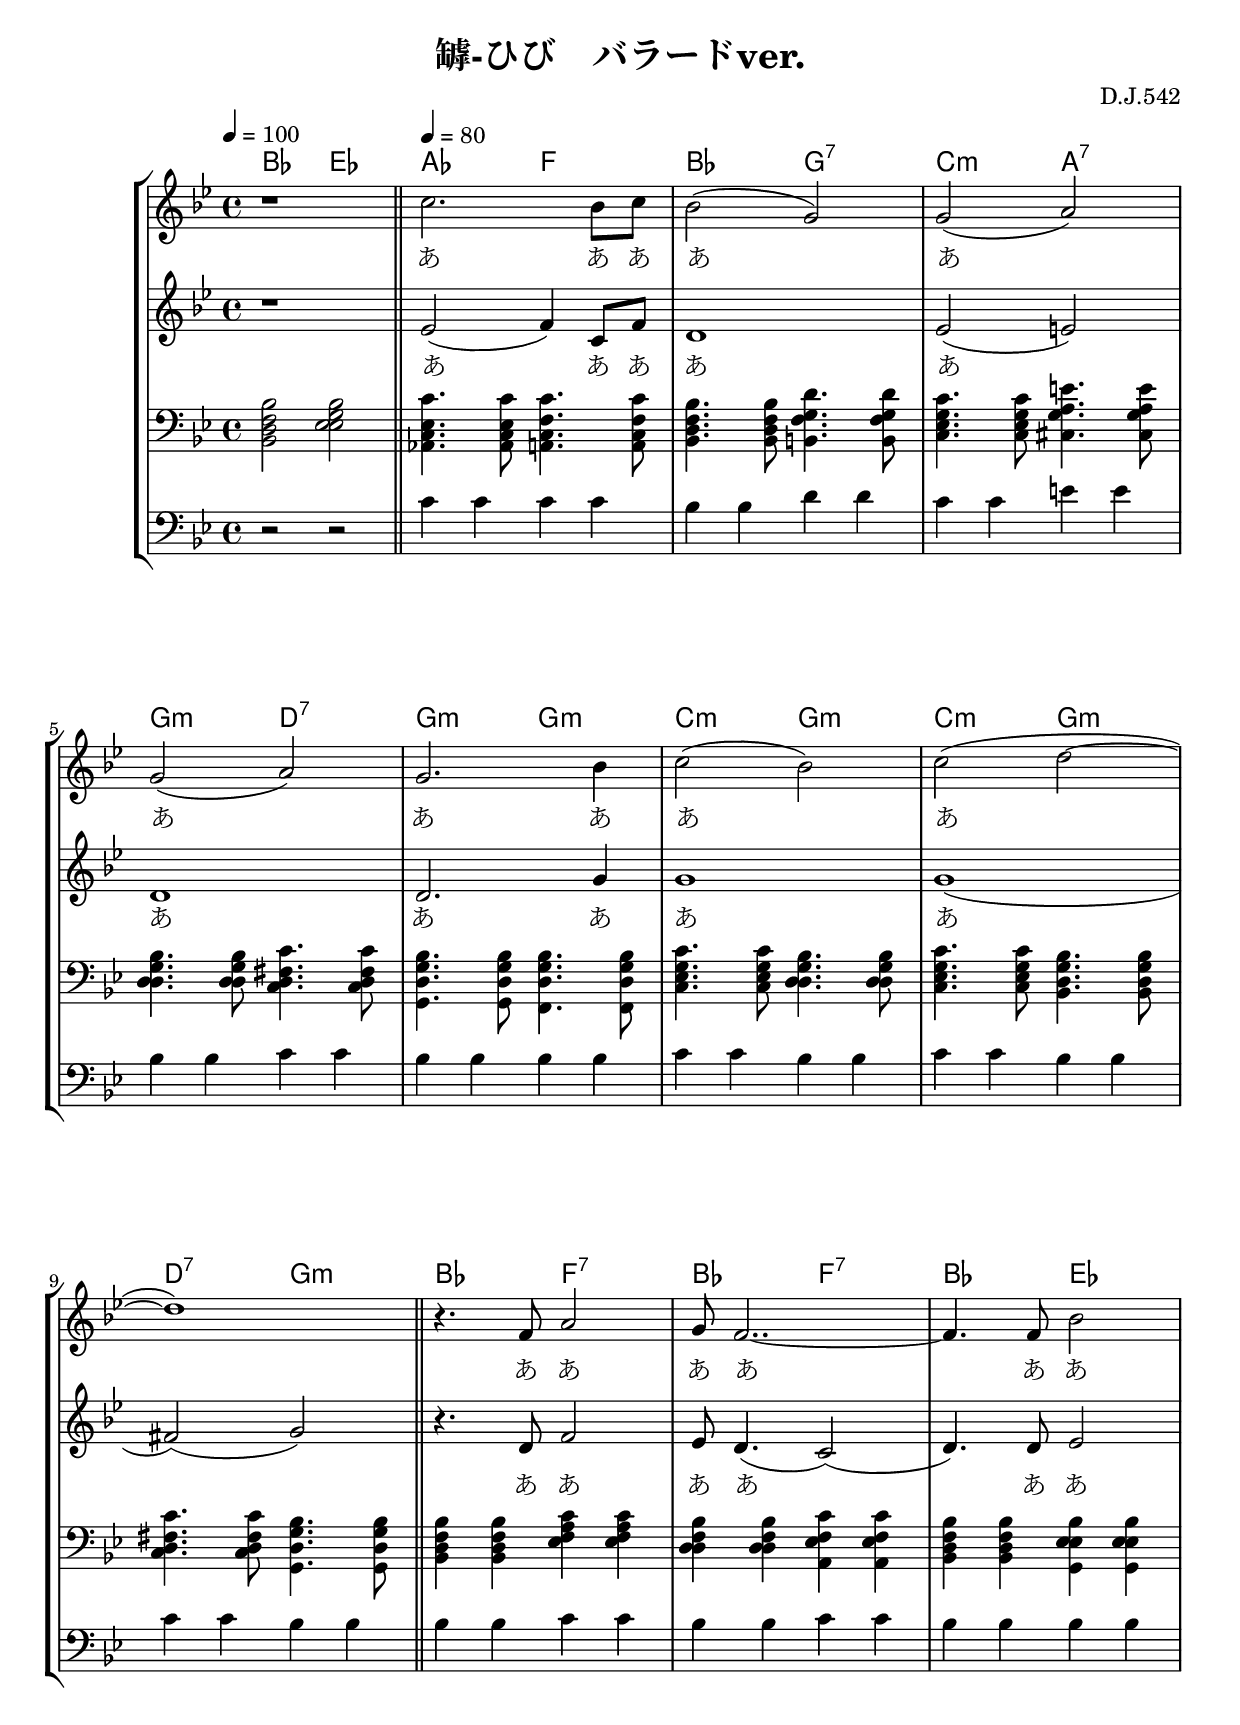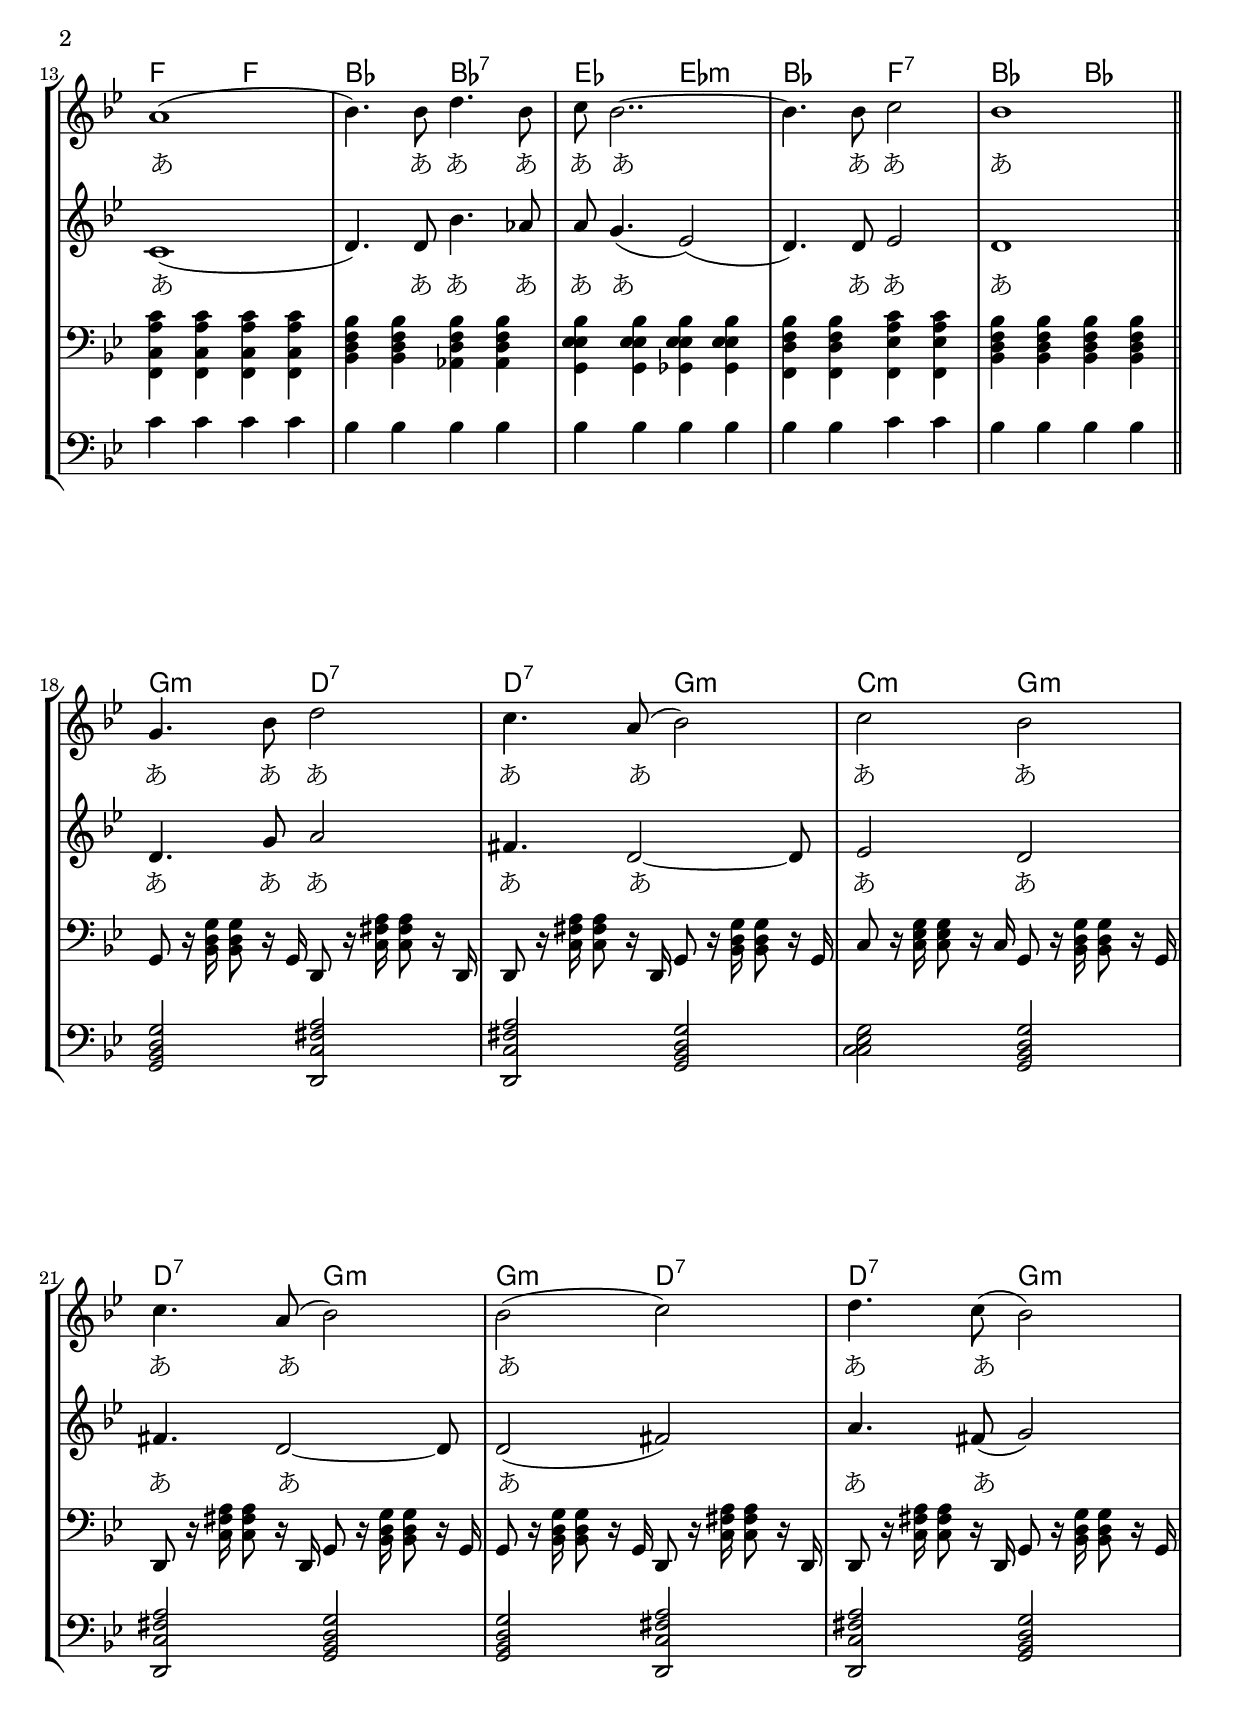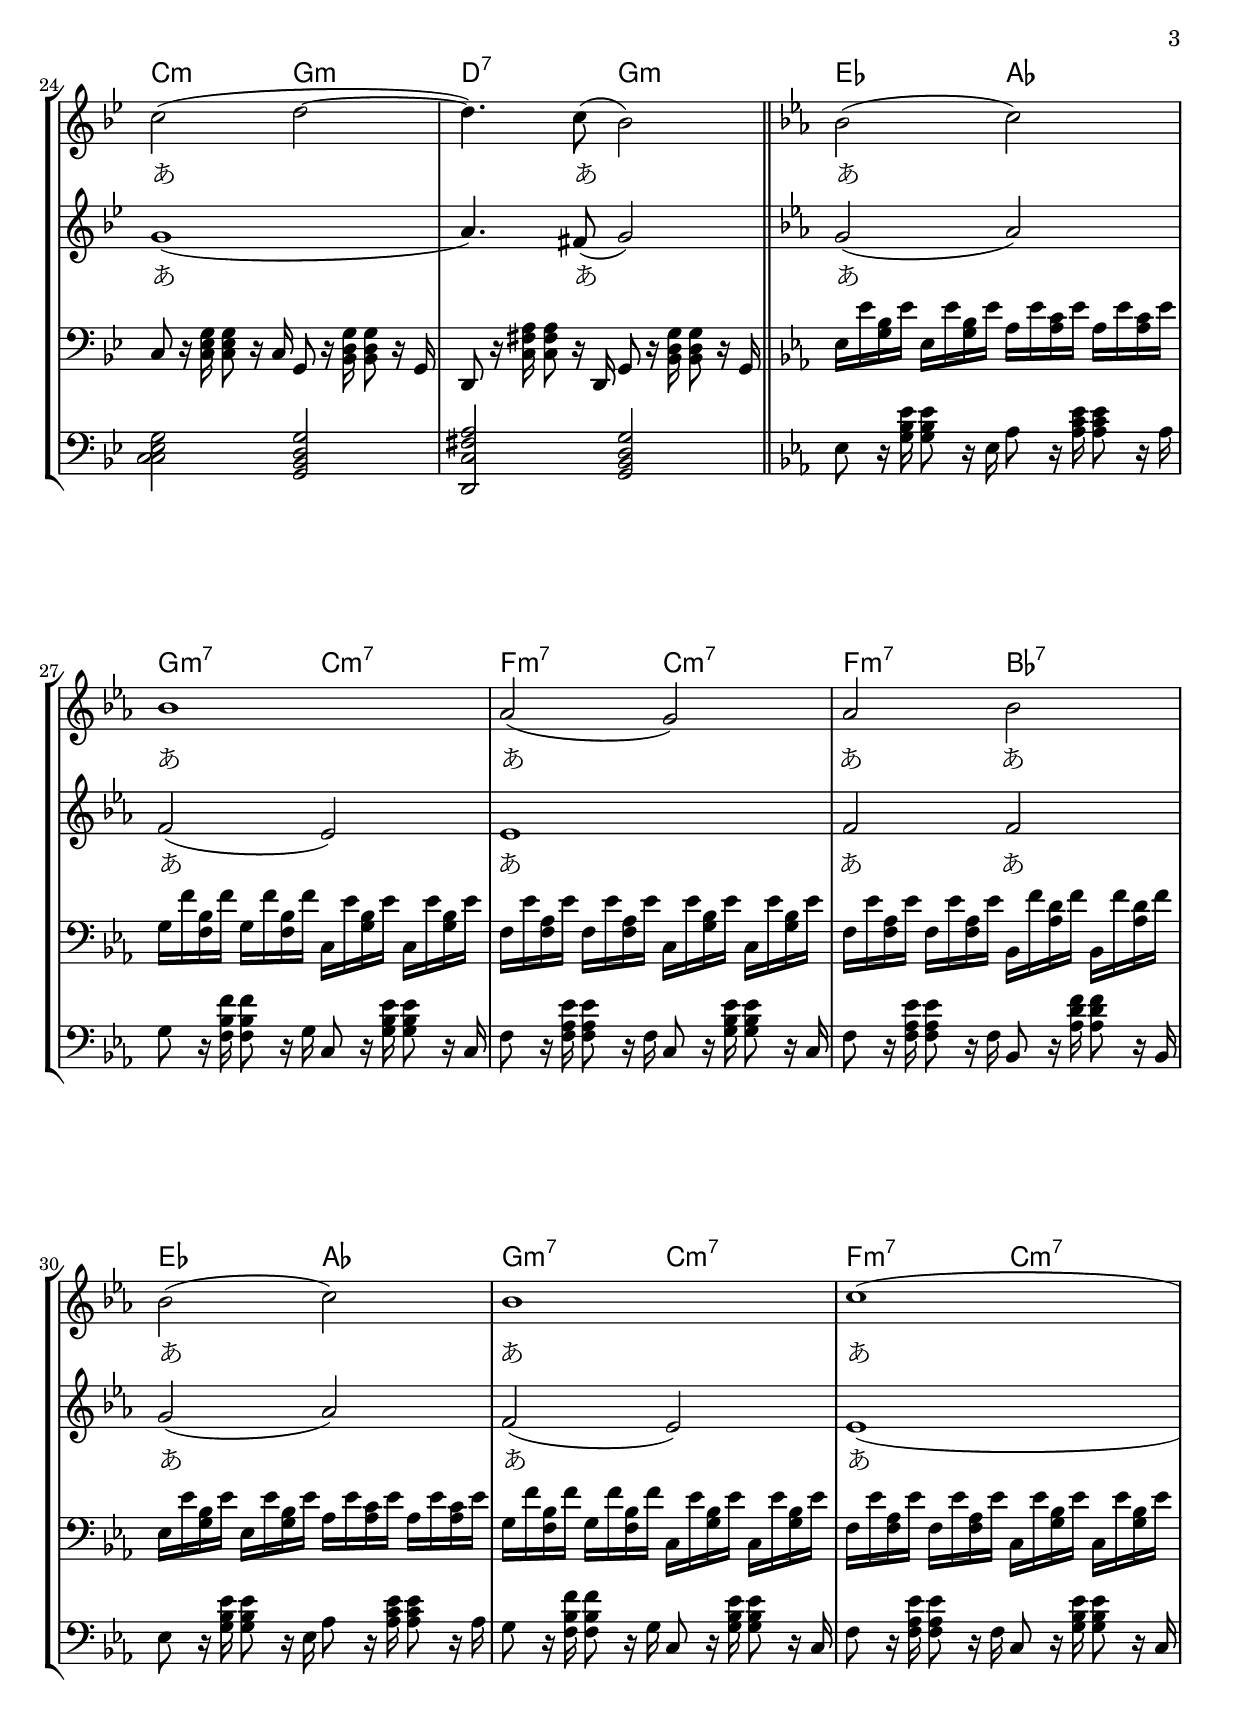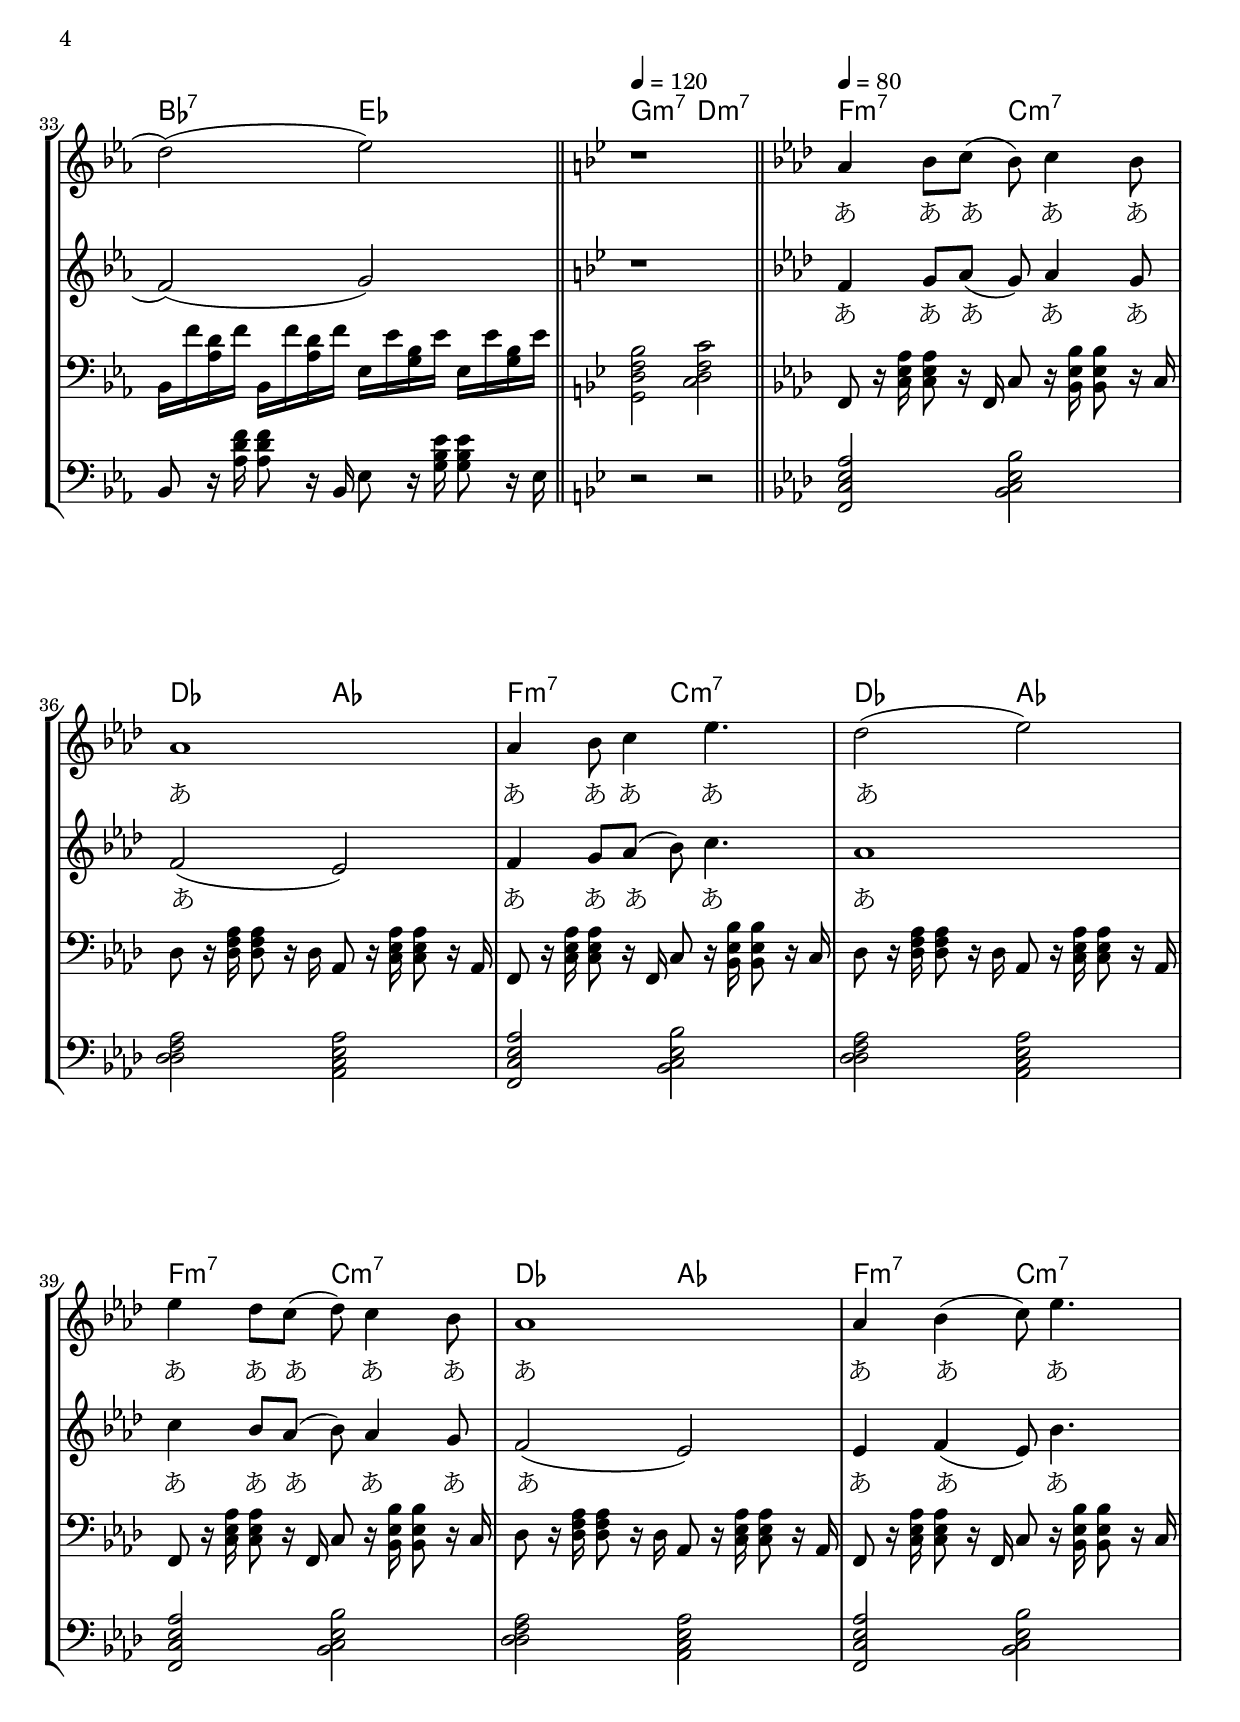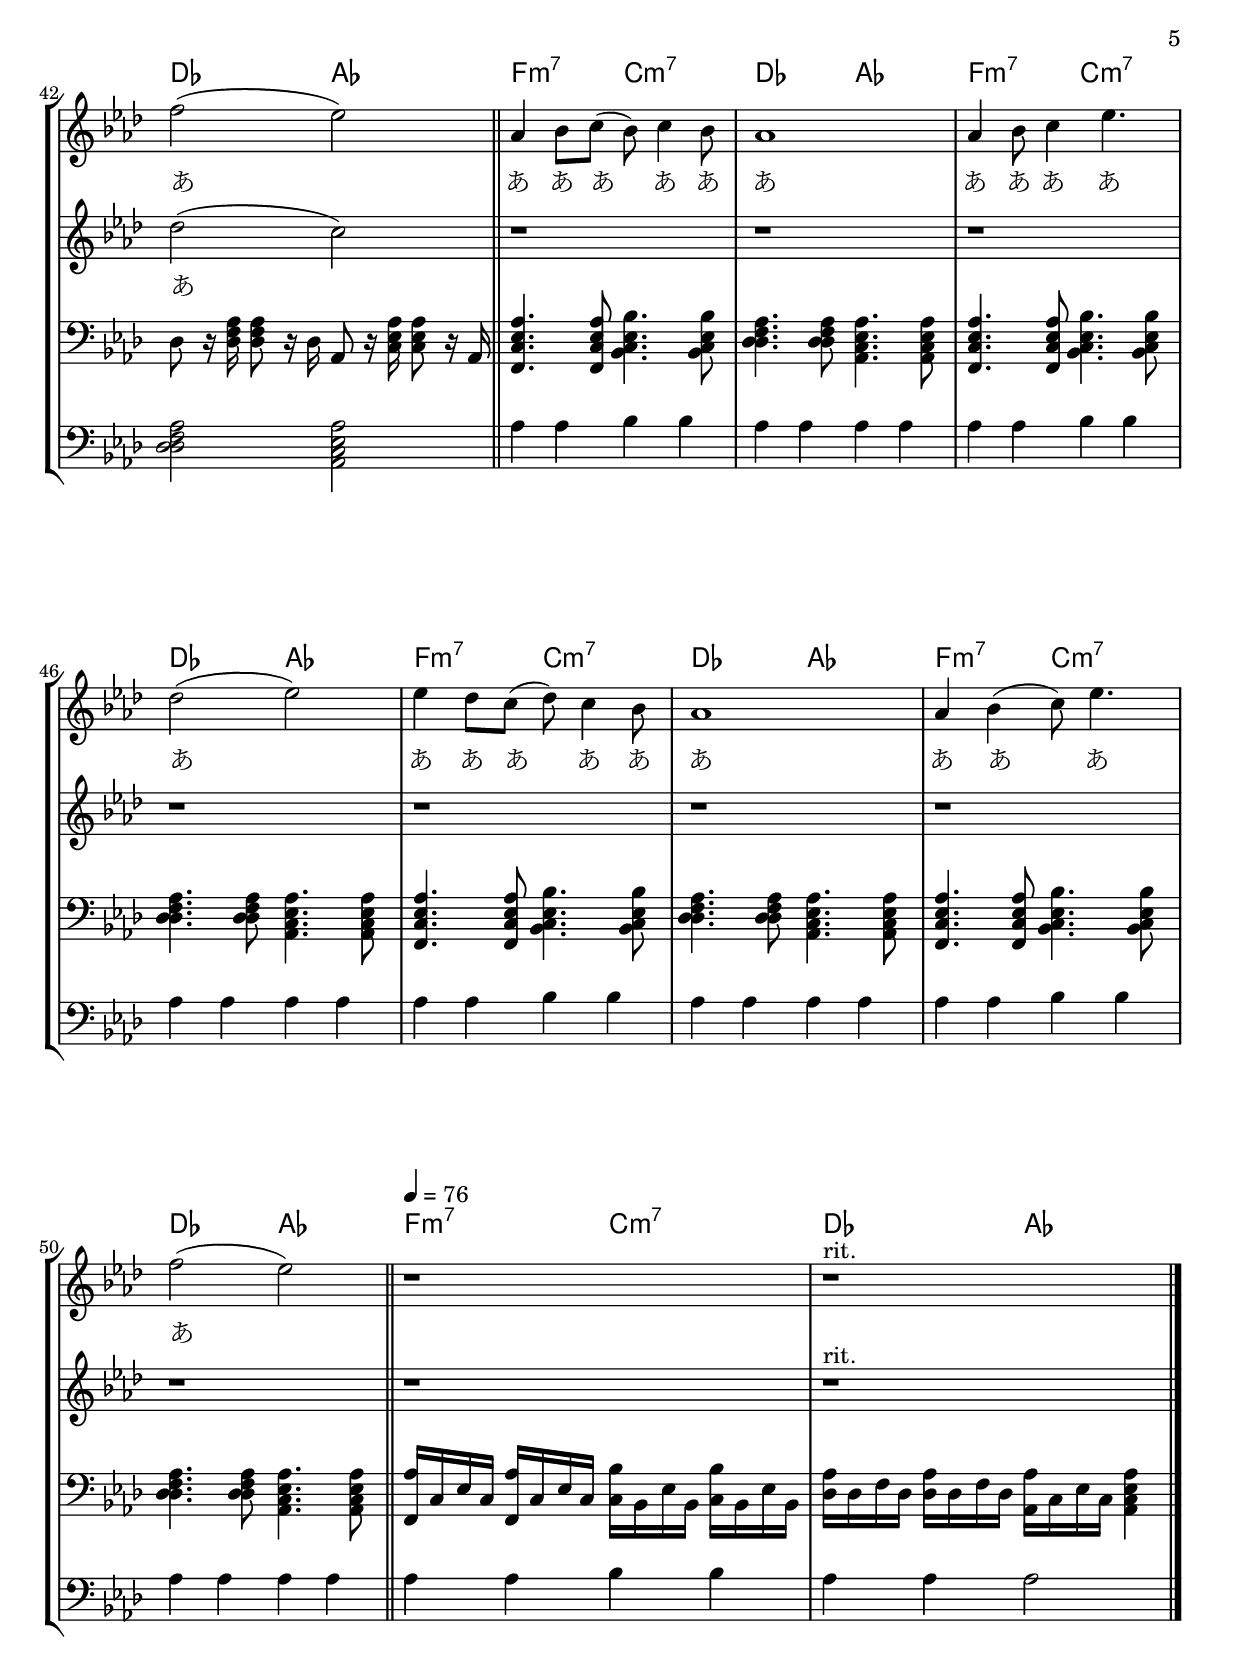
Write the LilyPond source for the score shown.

\version "2.12.1"

\header {
	title = \markup {罅-ひび　バラードver.}
	composer = \markup \center-column {D.J.542}
}

harmony = \chordmode {
	bes2 es 

	as f bes g:7 c:m a:7 g:m d:7 g:m g:m c:m g:m c:m g:m d:7 g:m 

	bes f:7 bes f:7 bes es f f bes bes:7 es es:m bes f:7 bes bes 

	g:m d:7 d:7 g:m c:m g:m d:7 g:m g:m d:7 d:7 g:m c:m g:m d:7 g:m 

	es as g:min7 c:min7 f:min7 c:min7 f:min7 bes:7 es as g:min7 c:min7 f:min7 c:min7 bes:7 es 

	g:min7 d:min7 

	f:min7 c:min7 des as f:min7 c:min7 des as f:min7 c:min7 des as f:min7 c:min7 des as 

	f:min7 c:min7 des as f:min7 c:min7 des as f:min7 c:min7 des as f:min7 c:min7 des as 

	f:min7 c:min7 des as 
}

melody = {
	\key bes \major
	\tempo 4 = 100
	r1   
	\set Staff.midiInstrument = #"Acoustic grand"
		\tempo 4 = 80
c''2.  bes'8  c''8 
	bes'2  (g'2) 
	g'2  (a'2) 
	g'2  (a'2) 
	g'2.  bes'4 
	c''2  (bes'2) 
	c''2  (d''2~ 
	d''1)
 	\set Staff.midiInstrument = #"Acoustic grand"
	r4. f'8  a'2 
	g'8  f'2..~ 
	f'4.  f'8  bes'2 
	a'1 
	(bes'4.)  bes'8  d''4.  bes'8 
	c''8  bes'2..~ 
	bes'4.  bes'8  c''2 
	bes'1
	\set Staff.midiInstrument = #"Acoustic grand"
	g'4.  bes'8  d''2 
	c''4.  a'8  (bes'2) 
	c''2  bes'2 
	c''4.  a'8  (bes'2) 
	bes'2  (c''2) 
	d''4.  c''8  (bes'2) 
	c''2  (d''2~ 
	d''4.)  c''8  (bes'2)
	\set Staff.midiInstrument = #"Acoustic grand"
		\key es \major
bes'2  (c''2) 
	bes'1 
	as'2  (g'2) 
	as'2  bes'2 
	bes'2  (c''2) 
	bes'1 
	c''1 
	(d''2)  (es''2)
	\key bes \major
	\tempo 4 = 120
	r1   
	\set Staff.midiInstrument = #"Acoustic grand"
		\key as \major
	\tempo 4 = 80
as'4  bes'8  c''8  (bes'8)  c''4  bes'8 
	as'1 
	as'4  bes'8  c''4  es''4. 
	des''2  (es''2) 
	es''4  des''8  c''8  (des''8)  c''4  bes'8 
	as'1 
	as'4  bes'4  (c''8)  es''4. 
	f''2  (es''2)
	\set Staff.midiInstrument = #"Acoustic grand"
	as'4  bes'8  c''8  (bes'8)  c''4  bes'8 
	as'1 
	as'4  bes'8  c''4  es''4. 
	des''2  (es''2) 
	es''4  des''8  c''8  (des''8)  c''4  bes'8 
	as'1 
	as'4  bes'4  (c''8)  es''4. 
	f''2  (es''2)
	\tempo 4 = 76
	r1 | r1^"rit." \bar "|."
}

words = \lyricmode {
	
	あ  あ  あ  あ  あ  あ  あ  あ  あ  あ  
	あ  あ  あ  あ  あ  あ  あ  あ  あ  あ  あ  あ  あ  あ  あ  
	あ  あ  あ  あ  あ  あ  あ  あ  あ  あ  あ  あ  あ  あ  
	あ  あ  あ  あ  あ  あ  あ  あ  
	
	あ  あ  あ  あ  あ  あ  あ  あ  あ  あ  あ  あ  あ  あ  あ  あ  あ  あ  あ  あ  あ  
	あ  あ  あ  あ  あ  あ  あ  あ  あ  あ  あ  あ  あ  あ  あ  あ  あ  あ  あ  あ  あ  
	
}

secondmelody = {
	\key bes \major
	\tempo 4 = 100
	r1   
	\set Staff.midiInstrument = #"Acoustic grand"
		\tempo 4 = 80
es'2  (f'4)  c'8  f'8 
	d'1 
	es'2  (e'2) 
	d'1 
	d'2.  g'4 
	g'1 
	g'1 
	(fis'2)  (g'2)
	\set Staff.midiInstrument = #"Acoustic grand"
	r4. d'8  f'2 
	es'8  d'4.  (c'2) 
	(d'4.)  d'8  es'2 
	c'1 
	(d'4.)  d'8  bes'4.  as'8 
	a'8  g'4.  (es'2) 
	(d'4.)  d'8  es'2 
	d'1
	\set Staff.midiInstrument = #"Acoustic grand"
	d'4.  g'8  a'2 
	fis'4.  d'2~d'8 
	es'2  d'2 
	fis'4.  d'2~d'8 
	d'2  (fis'2) 
	a'4.  fis'8  (g'2) 
	g'1 
	(a'4.)  fis'8  (g'2)
	\set Staff.midiInstrument = #"Acoustic grand"
		\key es \major
g'2  (as'2) 
	f'2  (es'2) 
	es'1 
	f'2  f'2 
	g'2  (as'2) 
	f'2  (es'2) 
	es'1 
	(f'2)  (g'2)
	\key bes \major
	\tempo 4 = 120
	r1   
	\set Staff.midiInstrument = #"Acoustic grand"
		\key as \major
	\tempo 4 = 80
f'4  g'8  as'8  (g'8)  as'4  g'8 
	f'2  (es'2) 
	f'4  g'8  as'8  (bes'8)  c''4. 
	as'1 
	c''4  bes'8  as'8  (bes'8)  as'4  g'8 
	f'2  (es'2) 
	es'4  f'4  (es'8)  bes'4. 
	des''2  (c''2)
	r1 | r1 | r1 | r1 | r1 | r1 | r1 | r1   
	\tempo 4 = 76
	r1 | r1^"rit." \bar "|."
}

secondwords = \lyricmode {
	
	あ  あ  あ  あ  あ  あ  あ  あ  あ  あ  
	あ  あ  あ  あ  あ  あ  あ  あ  あ  あ  あ  あ  あ  あ  あ  
	あ  あ  あ  あ  あ  あ  あ  あ  あ  あ  あ  あ  あ  あ  
	あ  あ  あ  あ  あ  あ  あ  あ  
	
	あ  あ  あ  あ  あ  あ  あ  あ  あ  あ  あ  あ  あ  あ  あ  あ  あ  あ  あ  あ  あ  
	
	
}

tempochange = {
	\tempo 4 = 100
	r1 \bar "||"
	\tempo 4 = 80
	r1 | r1 | r1 | r1 | r1 | r1 | r1 | r1 \bar "||"
	\tempo 4 = 80
	r1 | r1 | r1 | r1 | r1 | r1 | r1 | r1 \bar "||"
	\tempo 4 = 80
	r1 | r1 | r1 | r1 | r1 | r1 | r1 | r1 \bar "||"
	\tempo 4 = 80
	r1 | r1 | r1 | r1 | r1 | r1 | r1 | r1 \bar "||"
	\tempo 4 = 120
	r1 \bar "||"
	\tempo 4 = 80
	r1 | r1 | r1 | r1 | r1 | r1 | r1 | r1 \bar "||"
	\tempo 4 = 80
	r1 | r1 | r1 | r1 | r1 | r1 | r1 | r1 \bar "||"
	\tempo 4 = 76
	r1 | \tempo 4 = 57 r2 \tempo 4 = 50 r2 \bar "|."
}

mainacc = {
	\clef bass
	\set Staff.midiInstrument = #"Reverse Cymbal"
	\key bes \major
	\tempo 4 = 100
	<bes, d f bes>2
	<es es g bes>2
	\bar "||"

	\set Staff.midiInstrument = #"Acoustic grand"
	\tempo 4 = 80
	<as, c es c'>4. <as, c es c'>8
	<a, c f c'>4. <a, c f c'>8
	<bes, d f bes>4. <bes, d f bes>8
	<b, f g d'>4. <b, f g d'>8
	<c es g c'>4. <c es g c'>8
	<cis g a e'>4. <cis g a e'>8
	<d d g bes>4. <d d g bes>8
	<d c fis c'>4. <d c fis c'>8
	<g, d g bes>4. <g, d g bes>8
	<f, d g bes>4. <f, d g bes>8
	<es c g c'>4. <es c g c'>8
	<d d g bes>4. <d d g bes>8
	<c es g c'>4. <c es g c'>8
	<bes, d g bes>4. <bes, d g bes>8
	<d c fis c'>4. <d c fis c'>8
	<g, d g bes>4. <g, d g bes>8
	\bar "||"

	\set Staff.midiInstrument = #"Acoustic grand"
	<bes, d f bes>4 <bes, d f bes>4
	<es f a c'>4 <es f a c'>4
	<d d f bes>4 <d d f bes>4
	<a, es f c'>4 <a, es f c'>4
	<bes, d f bes>4 <bes, d f bes>4
	<g, es es bes>4 <g, es es bes>4
	<f, c a c'>4 <f, c a c'>4
	<f, c a c'>4 <f, c a c'>4
	<bes, d f bes>4 <bes, d f bes>4
	<as, d f bes>4 <as, d f bes>4
	<g, es es bes>4 <g, es es bes>4
	<ges, es es bes>4 <ges, es es bes>4
	<f, d f bes>4 <f, d f bes>4
	<f, es a c'>4 <f, es a c'>4
	<bes, d f bes>4 <bes, d f bes>4
	<bes, d f bes>4 <bes, d f bes>4
	\bar "||"

	\set Staff.midiInstrument = #"Overdriven Guitar"
	g,8 r16 <bes, d g>16 <bes, d g>8 r16 g,16
	d,8 r16 <c fis a>16 <c fis a>8 r16 d,16
	d,8 r16 <c fis a>16 <c fis a>8 r16 d,16
	g,8 r16 <bes, d g>16 <bes, d g>8 r16 g,16
	c8 r16 <c es g>16 <c es g>8 r16 c16
	g,8 r16 <bes, d g>16 <bes, d g>8 r16 g,16
	d,8 r16 <c fis a>16 <c fis a>8 r16 d,16
	g,8 r16 <bes, d g>16 <bes, d g>8 r16 g,16
	g,8 r16 <bes, d g>16 <bes, d g>8 r16 g,16
	d,8 r16 <c fis a>16 <c fis a>8 r16 d,16
	d,8 r16 <c fis a>16 <c fis a>8 r16 d,16
	g,8 r16 <bes, d g>16 <bes, d g>8 r16 g,16
	c8 r16 <c es g>16 <c es g>8 r16 c16
	g,8 r16 <bes, d g>16 <bes, d g>8 r16 g,16
	d,8 r16 <c fis a>16 <c fis a>8 r16 d,16
	g,8 r16 <bes, d g>16 <bes, d g>8 r16 g,16
	\bar "||"

	\set Staff.midiInstrument = #"Overdriven Guitar"
	\key es \major
	es16 es' <g bes> es' es es' <g bes> es'
	as16 es' <as c'> es' as es' <as c'> es'
	g16 f' <f bes> f' g f' <f bes> f'
	c16 es' <g bes> es' c es' <g bes> es'
	f16 es' <f as> es' f es' <f as> es'
	c16 es' <g bes> es' c es' <g bes> es'
	f16 es' <f as> es' f es' <f as> es'
	bes,16 f' <as d'> f' bes, f' <as d'> f'
	es16 es' <g bes> es' es es' <g bes> es'
	as16 es' <as c'> es' as es' <as c'> es'
	g16 f' <f bes> f' g f' <f bes> f'
	c16 es' <g bes> es' c es' <g bes> es'
	f16 es' <f as> es' f es' <f as> es'
	c16 es' <g bes> es' c es' <g bes> es'
	bes,16 f' <as d'> f' bes, f' <as d'> f'
	es16 es' <g bes> es' es es' <g bes> es'
	\bar "||"

	\set Staff.midiInstrument = #"Reverse Cymbal"
	\key bes \major
	\tempo 4 = 120
	<g, d f bes>2
	<d c f c'>2
	\bar "||"

	\set Staff.midiInstrument = #"Distorted Guitar"
	\key as \major
	\tempo 4 = 80
	f,8 r16 <c es as>16 <c es as>8 r16 f,16
	c8 r16 <bes, es bes>16 <bes, es bes>8 r16 c16
	des8 r16 <des f as>16 <des f as>8 r16 des16
	as,8 r16 <c es as>16 <c es as>8 r16 as,16
	f,8 r16 <c es as>16 <c es as>8 r16 f,16
	c8 r16 <bes, es bes>16 <bes, es bes>8 r16 c16
	des8 r16 <des f as>16 <des f as>8 r16 des16
	as,8 r16 <c es as>16 <c es as>8 r16 as,16
	f,8 r16 <c es as>16 <c es as>8 r16 f,16
	c8 r16 <bes, es bes>16 <bes, es bes>8 r16 c16
	des8 r16 <des f as>16 <des f as>8 r16 des16
	as,8 r16 <c es as>16 <c es as>8 r16 as,16
	f,8 r16 <c es as>16 <c es as>8 r16 f,16
	c8 r16 <bes, es bes>16 <bes, es bes>8 r16 c16
	des8 r16 <des f as>16 <des f as>8 r16 des16
	as,8 r16 <c es as>16 <c es as>8 r16 as,16
	\bar "||"

	\set Staff.midiInstrument = #"Rock Organ"
	<f, c es as>4. <f, c es as>8
	<c bes, es bes>4. <c bes, es bes>8
	<des des f as>4. <des des f as>8
	<as, c es as>4. <as, c es as>8
	<f, c es as>4. <f, c es as>8
	<c bes, es bes>4. <c bes, es bes>8
	<des des f as>4. <des des f as>8
	<as, c es as>4. <as, c es as>8
	<f, c es as>4. <f, c es as>8
	<c bes, es bes>4. <c bes, es bes>8
	<des des f as>4. <des des f as>8
	<as, c es as>4. <as, c es as>8
	<f, c es as>4. <f, c es as>8
	<c bes, es bes>4. <c bes, es bes>8
	<des des f as>4. <des des f as>8
	<as, c es as>4. <as, c es as>8
	\bar "||"

	\set Staff.midiInstrument = #"Lead 2 (sawtooth)"
	\tempo 4 = 76
	<f, as>16 c es c <f, as> c es c
	<c bes>16 bes, es bes, <c bes> bes, es bes,
	<des as>16 des f des <des as> des f des
	<as, as>16 c es c <as, c es as>4
	\bar "|."
}

subacc = {
	\clef bass
	\set Staff.midiInstrument = #"Acoustic grand"
	\key bes \major
	\tempo 4 = 100
	r2
	r2
	\bar "||"

	\set Staff.midiInstrument = #"Choir Aahs"
	\tempo 4 = 80
	c'4 c'4
	c'4 c'4
	bes4 bes4
	d'4 d'4
	c'4 c'4
	e'4 e'4
	bes4 bes4
	c'4 c'4
	bes4 bes4
	bes4 bes4
	c'4 c'4
	bes4 bes4
	c'4 c'4
	bes4 bes4
	c'4 c'4
	bes4 bes4
	\bar "||"

	\set Staff.midiInstrument = #"Choir Aahs"
	bes4 bes4
	c'4 c'4
	bes4 bes4
	c'4 c'4
	bes4 bes4
	bes4 bes4
	c'4 c'4
	c'4 c'4
	bes4 bes4
	bes4 bes4
	bes4 bes4
	bes4 bes4
	bes4 bes4
	c'4 c'4
	bes4 bes4
	bes4 bes4
	\bar "||"

	\set Staff.midiInstrument = #"Acoustic grand"
	<g, bes, d g>2
	<d, c fis a>2
	<d, c fis a>2
	<g, bes, d g>2
	<c c es g>2
	<g, bes, d g>2
	<d, c fis a>2
	<g, bes, d g>2
	<g, bes, d g>2
	<d, c fis a>2
	<d, c fis a>2
	<g, bes, d g>2
	<c c es g>2
	<g, bes, d g>2
	<d, c fis a>2
	<g, bes, d g>2
	\bar "||"

	\set Staff.midiInstrument = #"Electric Piano2"
	\key es \major
	es8 r16 <g bes es'>16 <g bes es'>8 r16 es16
	as8 r16 <as c' es'>16 <as c' es'>8 r16 as16
	g8 r16 <f bes f'>16 <f bes f'>8 r16 g16
	c8 r16 <g bes es'>16 <g bes es'>8 r16 c16
	f8 r16 <f as es'>16 <f as es'>8 r16 f16
	c8 r16 <g bes es'>16 <g bes es'>8 r16 c16
	f8 r16 <f as es'>16 <f as es'>8 r16 f16
	bes,8 r16 <as d' f'>16 <as d' f'>8 r16 bes,16
	es8 r16 <g bes es'>16 <g bes es'>8 r16 es16
	as8 r16 <as c' es'>16 <as c' es'>8 r16 as16
	g8 r16 <f bes f'>16 <f bes f'>8 r16 g16
	c8 r16 <g bes es'>16 <g bes es'>8 r16 c16
	f8 r16 <f as es'>16 <f as es'>8 r16 f16
	c8 r16 <g bes es'>16 <g bes es'>8 r16 c16
	bes,8 r16 <as d' f'>16 <as d' f'>8 r16 bes,16
	es8 r16 <g bes es'>16 <g bes es'>8 r16 es16
	\bar "||"

	\set Staff.midiInstrument = #"Acoustic grand"
	\key bes \major
	\tempo 4 = 120
	r2
	r2
	\bar "||"

	\set Staff.midiInstrument = #"Choir Aahs"
	\key as \major
	\tempo 4 = 80
	<f, c es as>2
	<c bes, es bes>2
	<des des f as>2
	<as, c es as>2
	<f, c es as>2
	<c bes, es bes>2
	<des des f as>2
	<as, c es as>2
	<f, c es as>2
	<c bes, es bes>2
	<des des f as>2
	<as, c es as>2
	<f, c es as>2
	<c bes, es bes>2
	<des des f as>2
	<as, c es as>2
	\bar "||"

	\set Staff.midiInstrument = #"Choir Aahs"
	as4 as4
	bes4 bes4
	as4 as4
	as4 as4
	as4 as4
	bes4 bes4
	as4 as4
	as4 as4
	as4 as4
	bes4 bes4
	as4 as4
	as4 as4
	as4 as4
	bes4 bes4
	as4 as4
	as4 as4
	\bar "||"

	\set Staff.midiInstrument = #"String Ensemble 1"
	\tempo 4 = 76
	as4 as4
	bes4 bes4
	as4 as4
	as2
	\bar "|."
}

percA = {
	\drummode {
	r1 \bar "||"
	r1 |r1 |r1 |r1 |r1 |r1 |r1 |r1 \bar "||"
	hh4 hh8 hh2 r8  |\times 16/32{ hh2 hh8. hh8. hh4. hh2. } |hh4 hh8 hh2 r8  |hh4 hh8 hh4 hh4.  |hh4 hh8 hh2 r8  |\times 16/32{ hh2 hh8. hh8. hh4. hh2. } |hh4 hh8 hh2 r8  |\times 16/32{ hh2 hh8. hh1 r4 r16 } \bar "||"
	hh8 hh8 hh8 hh8 hh8 hh8 hh8 hh8  |hh8 hh8 hh8 hh8 hh4 hh8 hh8  |hh8 hh8 hh8 hh8 hh8 hh8 hh8 hh8  |hh8 hh8 hh8 hh2 r8  |hh8 hh8 hh8 hh8 hh8 hh8 hh8 hh8  |hh8 hh8 hh8 hh8 hh4 hh8 hh8  |hh8 hh8 hh8 hh8 hh8 hh8 hh8 hh8  |r8 hh2. r8  \bar "||"
	r4 hh4 hh4 hh4  |hh4 hh4 hh4 hh4  |hh4 hh4 hh4 hh4  |hh4 hh4 hh4 hh4  |r4 hh4 hh4 hh4  |hh4 hh4 hh4 hh4  |hh4 hh4 hh4 hh4  |r1  \bar "||"
	r1 \bar "||"
	r8 cymr8 cymr8 cymr8 cymr8 cymr8 cymr8 cymr8  |cymr8 cymr8 cymr8 cymr8 cymr8 cymr8 cymr8 cymr8  |cymr8 cymr8 cymr8 cymr8 cymr8 cymr8 cymr8 cymr8  |cymr8 cymr8 cymr8 cymr8 cymr8 cymr8 cymr8 cymr8  |r8 cymr8 cymr8 cymr8 cymr8 cymr8 cymr8 cymr8  |cymr8 cymr8 cymr8 cymr8 cymr8 cymr8 cymr8 cymr8  |cymr8 cymr8 cymr8 cymr8 cymr8 cymr8 cymr8 cymr8  |cymr8 cymr8 cymr4 cymr8 cymr4.  \bar "||"
	r1 |r1 |r1 |r1 |r1 |r1 |r1 |r1 \bar "||"
	r1 |r1 \bar "|."
	}
}

percB = {
	\drummode {
	r1 \bar "||"
	r1 |r1 |r1 |r1 |r1 |r1 |r1 |r1 \bar "||"
	r16 hhp8 hhp8 hhp2 r8.  |\times 16/32{ r8 hhp4 hhp4 hhp8 hhp2 r8 hhp2 r8 } |r16 hhp8 hhp8 hhp2 r8.  |r16 hhp8 hhp8 hhp8. hhp2  |r16 hhp8 hhp8 hhp2 r8.  |\times 16/32{ r8 hhp4 hhp4 hhp8 hhp2 r8 hhp2 r8 } |r16 hhp8 hhp8 hhp2 r8.  |\times 16/32{ r8 hhp4 hhp4 hhp8 hhp1 r4 } \bar "||"
	r4 sn8. sn8 sn8. sn8. sn16  |r4 sn8. sn8 sn8. sn4  |r4 sn8. sn8 sn8. sn8. sn16  |r8 sn8 sn4 sn8 sn16 sn8 sn8 sn16  |r4 sn8. sn8 sn8. sn8. sn16  |r4 sn8. sn8 sn8. sn4  |r4 sn8. sn8 sn8. sn8. sn16  |r4 sn2 sn4  \bar "||"
	r4 sn8 sn4. sn4  |r4 sn8 sn4. sn4  |r4 sn8 sn4. sn4  |r4 sn8 sn4. sn4  |r4 sn8 sn4. sn4  |r4 sn8 sn4. sn4  |r4 sn8 sn4. sn4  |sn16 sn16 sn16 sn16 sn16 sn16 sn16 sn16 sn16 sn16 sn16 sn16 sn16 sn16 sn16 sn16  \bar "||"
	r1 \bar "||"
	r4 sn8 sn4. sn4  |r4 sn8 sn4. sn4  |r4 sn8 sn4. sn4  |r4 sn8 sn4. sn4  |r4 sn8 sn4. sn4  |r4 sn8 sn4. sn4  |r4 sn8 sn4. sn4  |r8 sn8 sn4 sn8 sn8 sn16 sn16 sn16 sn16  \bar "||"
	r1 |r1 |r1 |r1 |r1 |r1 |r1 |r1 \bar "||"
	r1 |r1 \bar "|."
	}
}

percC = {
	\drummode {
	r1 \bar "||"
	r1 |r1 |r1 |r1 |r1 |r1 |r1 |r1 \bar "||"
	r1  |\times 16/32{ r1 r2 hho2 } |r1  |\times 16/32{ r1 r2 hho2 } |r1  |\times 16/32{ r1 r2 hho2 } |r1  |\times 16/32{ r1 r2 hho2 } \bar "||"
	bd8 bd4 bd2 bd8  |bd8 bd2 bd4.  |bd8 bd4 bd2 bd8  |bd4 r16 bd8. bd2  |bd8 bd4 bd2 bd8  |bd8 bd2 bd4.  |bd8 bd4 bd2 bd8  |bd8 bd4. bd4. bd8  \bar "||"
	bd4 bd4 bd4 bd4  |bd4 bd4 bd4 bd8 bd8  |bd4 bd4 bd4 bd4  |bd4 bd4 bd4 bd8 bd8  |bd4 bd4 bd4 bd4  |bd4 bd4 bd4 bd8 bd8  |bd4 bd4 bd4 bd4  |bd4 bd4 bd8 bd8 bd8 bd8  \bar "||"
	r1 \bar "||"
	bd4 bd4 bd4 bd4  |bd4 bd4 bd8 bd8 bd4  |bd4 bd4 bd4 bd4  |bd4 bd4 bd8 bd8 bd4  |bd4 bd4 bd4 bd4  |bd4 bd4 bd8 bd8 bd4  |bd4 bd4 bd4 bd4  |bd4. bd8 bd4 bd8 bd8  \bar "||"
	r1 |r1 |r1 |r1 |r1 |r1 |r1 |r1 \bar "||"
	r1 |r1 \bar "|."
	}
}

percD = {
	\drummode {
	r1 \bar "||"
	r1 |r1 |r1 |r1 |r1 |r1 |r1 |r1 \bar "||"
	bd8. bd8. bd2 bd8  |\times 16/32{ bd4. bd4. bd2 bd2 bd4 } |bd8. bd8. bd2 bd8  |bd8. bd8. bd2 r8  |bd8. bd8. bd2 bd8  |\times 16/32{ bd4. bd4. bd2 bd2 bd4 } |bd8. bd8. bd2 bd8  |\times 16/32{ bd4. bd4. bd8 bd2 r8 bd2 } \bar "||"
	r1  |r2 r8 hho4.  |r1  |r4. r16 hho2 r16  |r1  |r2 r8 hho4.  |r1  |r4. r16 hho2 r16  \bar "||"
	r8 hhp4 hhp4 hhp4 hhp8  |r8 hhp4 hhp4 hhp4 hhp8  |r8 hhp4 hhp4 hhp4 hhp8  |r8 hhp4 hhp4 hhp4 hhp8  |r8 hhp4 hhp4 hhp4 hhp8  |r8 hhp4 hhp4 hhp4 hhp8  |r8 hhp4 hhp4 hhp4 hhp8  |r8 hhp4 hhp4 hhp4 hhp8  \bar "||"
	r1 \bar "||"
	cymc1  |r1 |r1 |r1 |cymc1  |r1 |r1 |r1 \bar "||"
	r1 |r1 |r1 |r1 |r1 |r1 |r1 |r1 \bar "||"
	r1 |r1 \bar "|."
	}
}

percE = {
	\drummode {
	r1 \bar "||"
	r1 |r1 |r1 |r1 |r1 |r1 |r1 |r1 \bar "||"
	r2 ss2  |\times 16/32{ r1 ss1 } |r2 ss2  |\times 16/32{ r1 ss1 } |r2 ss2  |\times 16/32{ r1 ss1 } |r2 ss2  |\times 16/32{ r1 ss1 } \bar "||"
	r1 |r1 |r1 |r1 |r1 |r1 |r1 |cymc1  \bar "||"
	cymc1  |r1 |r1 |r1 |cymc1  |r1 |r1 |r1 \bar "||"
	r1 \bar "||"
	r1 |r1 |r1 |r1 |r1 |r1 |r1 |r4 r16 hhp8 hhp2 r16  \bar "||"
	r1 |r1 |r1 |r1 |r1 |r1 |r1 |r1 \bar "||"
	r1 |r1 \bar "|."
	}
}

percF = {
	\drummode {
	r1 \bar "||"
	r1 | r1 | r1 | r1 | r1 | r1 | r1 | r1 \bar "||"
	r1 |r1 |r1 |r2 r8. sn16 sn4  |r1 |r1 |r1 |\times 16/32{ r1 sn4 sn8 sn2 r8 } \bar "||"
	r1 |r1 |r1 |r1 |r1 |r1 |r1 |r4 r16 tommh16 tommh4. tommh4  \bar "||"
	r1 | r1 | r1 | r1 | r1 | r1 | r1 | r1 \bar "||"
	r1 \bar "||"
	r1 |r1 |r1 |r1 |r1 |r1 |r1 |r4. hh2 r8  \bar "||"
	r1 | r1 | r1 | r1 | r1 | r1 | r1 | r1 \bar "||"
	r1 | r1 \bar "|."
	}
}

percG = {
	\drummode {
	r1 \bar "||"
	r1 | r1 | r1 | r1 | r1 | r1 | r1 | r1 \bar "||"
	r1 |r1 |r1 |r2. r8 tomml8  |r1 |r1 |r1 |r2. r8 tomml8  \bar "||"
	r1 |r1 |r1 |r1 |r1 |r1 |r1 |r4. r16 tomml4. tomml8.  \bar "||"
	r1 | r1 | r1 | r1 | r1 | r1 | r1 | r1 \bar "||"
	r1 \bar "||"
	r1 | r1 | r1 | r1 | r1 | r1 | r1 | r1 \bar "||"
	r1 | r1 | r1 | r1 | r1 | r1 | r1 | r1 \bar "||"
	r1 | r1 \bar "|."
	}
}

percH = {
	\drummode {
	r1 \bar "||"
	r1 | r1 | r1 | r1 | r1 | r1 | r1 | r1 \bar "||"
	r1 |r1 |r1 |r1 |r1 |r1 |r1 |\times 16/32{ r1 r2 r8 tommh4. } \bar "||"
	r1 |r1 |r1 |r1 |r1 |r1 |r1 |r2 r16 toml8 toml4 r16  \bar "||"
	r1 | r1 | r1 | r1 | r1 | r1 | r1 | r1 \bar "||"
	r1 \bar "||"
	r1 | r1 | r1 | r1 | r1 | r1 | r1 | r1 \bar "||"
	r1 | r1 | r1 | r1 | r1 | r1 | r1 | r1 \bar "||"
	r1 | r1 \bar "|."
	}
}

percI = {
	\drummode {
	r1 \bar "||"
	r1 | r1 | r1 | r1 | r1 | r1 | r1 | r1 \bar "||"
	r1 |r1 |r1 |r1 |r1 |r1 |r1 |\times 16/32{ r1 r2. tomfh4 } \bar "||"
	r1 |r1 |r1 |r1 |r1 |r1 |r1 |r2 r8 tomfh4 tomfh8  \bar "||"
	r1 | r1 | r1 | r1 | r1 | r1 | r1 | r1 \bar "||"
	r1 \bar "||"
	r1 | r1 | r1 | r1 | r1 | r1 | r1 | r1 \bar "||"
	r1 | r1 | r1 | r1 | r1 | r1 | r1 | r1 \bar "||"
	r1 | r1 \bar "|."
	}
}

\score {
	<<
		\new StaffGroup <<
			\new ChordNames {\harmony}
			\new Voice = "melody" {\melody}
			\new Lyrics \lyricsto "melody" \words
			\new Voice = "secondmelody" {\secondmelody}
			\new Lyrics \lyricsto "secondmelody" \secondwords
			\new Staff = "mainacc" {\mainacc}
			\new Staff = "subacc" {\subacc}
		>>
	>>
	\layout { }
}
